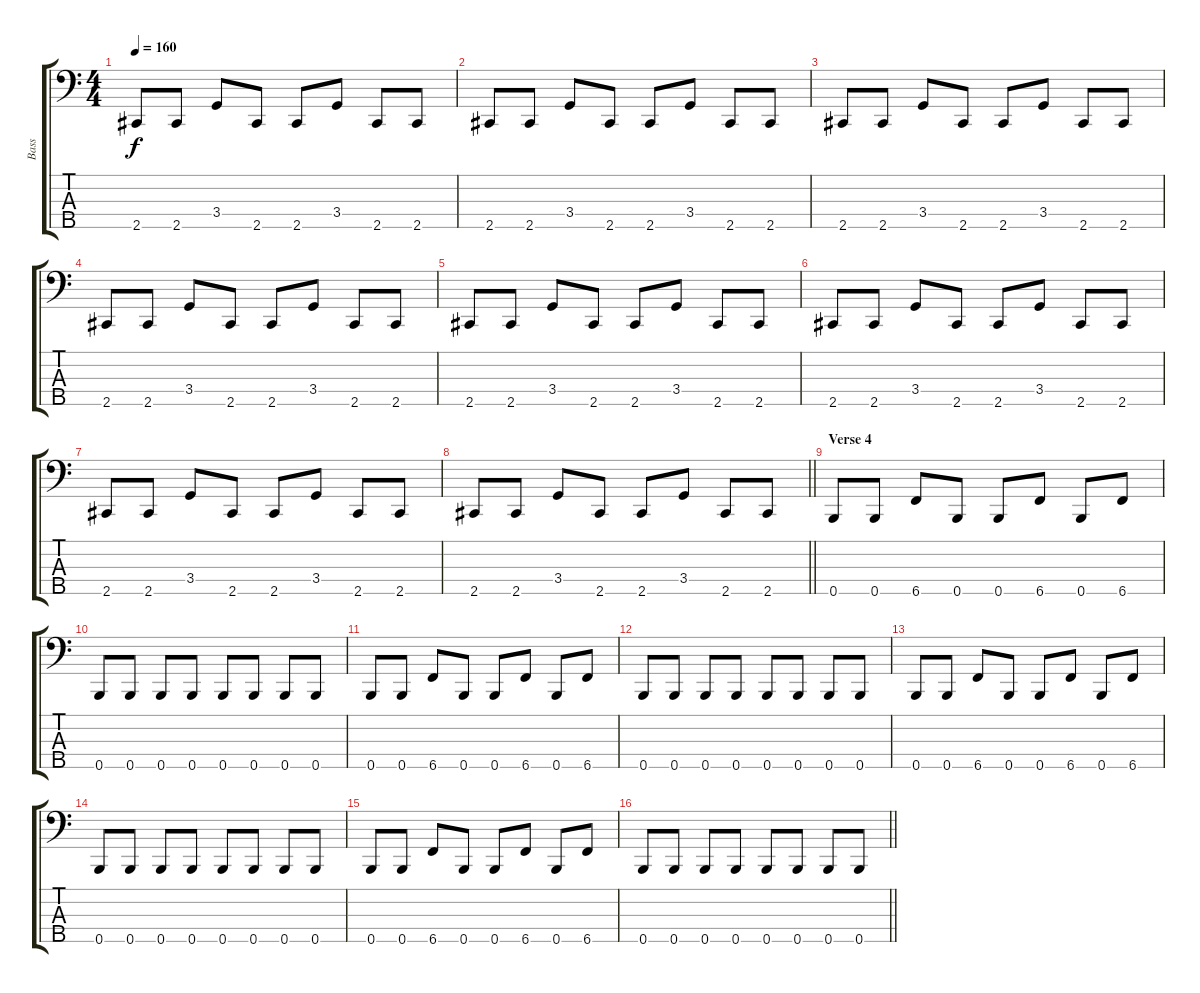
\track ("Bass" "Bass") {instrument electricbassfinger}
\staff {score tabs}
\tuning (G2 D2 A1 E1 B0) {hide}
\ts (4 4)
\tempo 160
\clef f4
\ks c
2.5.8{dy f} 2.5.8 3.4.8 2.5.8 2.5.8 3.4.8 2.5.8 2.5.8 |
2.5.8 2.5.8 3.4.8 2.5.8 2.5.8 3.4.8 2.5.8 2.5.8 |
2.5.8 2.5.8 3.4.8 2.5.8 2.5.8 3.4.8 2.5.8 2.5.8 |
2.5.8 2.5.8 3.4.8 2.5.8 2.5.8 3.4.8 2.5.8 2.5.8 |
2.5.8 2.5.8 3.4.8 2.5.8 2.5.8 3.4.8 2.5.8 2.5.8 |
2.5.8 2.5.8 3.4.8 2.5.8 2.5.8 3.4.8 2.5.8 2.5.8 |
2.5.8 2.5.8 3.4.8 2.5.8 2.5.8 3.4.8 2.5.8 2.5.8 |
\barLineRight lightlight
2.5.8 2.5.8 3.4.8 2.5.8 2.5.8 3.4.8 2.5.8 2.5.8 |
\section ("" "Verse 4")
0.5.8 0.5.8 6.5.8 0.5.8 0.5.8 6.5.8 0.5.8 6.5.8 |
0.5.8 0.5.8 0.5.8 0.5.8 0.5.8 0.5.8 0.5.8 0.5.8 |
0.5.8 0.5.8 6.5.8 0.5.8 0.5.8 6.5.8 0.5.8 6.5.8 |
0.5.8 0.5.8 0.5.8 0.5.8 0.5.8 0.5.8 0.5.8 0.5.8 |
0.5.8 0.5.8 6.5.8 0.5.8 0.5.8 6.5.8 0.5.8 6.5.8 |
0.5.8 0.5.8 0.5.8 0.5.8 0.5.8 0.5.8 0.5.8 0.5.8 |
0.5.8 0.5.8 6.5.8 0.5.8 0.5.8 6.5.8 0.5.8 6.5.8 |
\barLineRight lightlight
0.5.8 0.5.8 0.5.8 0.5.8 0.5.8 0.5.8 0.5.8 0.5.8
